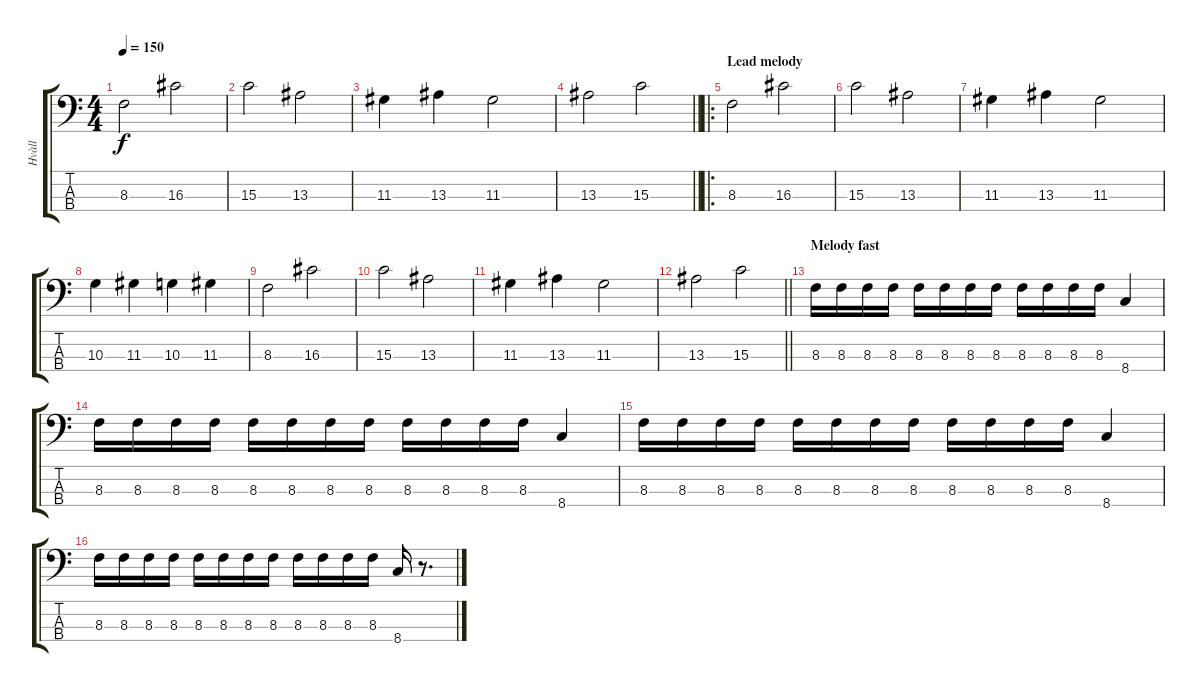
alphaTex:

\track ("Hvàll" "Hvàll") {instrument electricbassfinger}
\staff {score tabs}
\tuning (G2 D2 A1 E1) {hide}
\ts (4 4)
\tempo 150
\clef f4
\ks c
8.3.2{dy f} 16.3.2 |
15.3.2 13.3.2 |
11.3.4 13.3.4 11.3.2 |
\barLineRight lightlight
13.3.2 15.3.2 |
\ro
\section ("" "Lead melody")
8.3.2 16.3.2 |
15.3.2 13.3.2 |
11.3.4 13.3.4 11.3.2 |
10.3.4 11.3.4 10.3.4 11.3.4 |
8.3.2 16.3.2 |
15.3.2 13.3.2 |
11.3.4 13.3.4 11.3.2 |
\barLineRight lightlight
13.3.2 15.3.2 |
\section ("" "Melody fast")
8.3.16 8.3.16 8.3.16 8.3.16 8.3.16 8.3.16 8.3.16 8.3.16 8.3.16 8.3.16 8.3.16 8.3.16 8.4.4 |
8.3.16 8.3.16 8.3.16 8.3.16 8.3.16 8.3.16 8.3.16 8.3.16 8.3.16 8.3.16 8.3.16 8.3.16 8.4.4 |
8.3.16 8.3.16 8.3.16 8.3.16 8.3.16 8.3.16 8.3.16 8.3.16 8.3.16 8.3.16 8.3.16 8.3.16 8.4.4 |
8.3.16 8.3.16 8.3.16 8.3.16 8.3.16 8.3.16 8.3.16 8.3.16 8.3.16 8.3.16 8.3.16 8.3.16 8.4.16 r.8{d}
